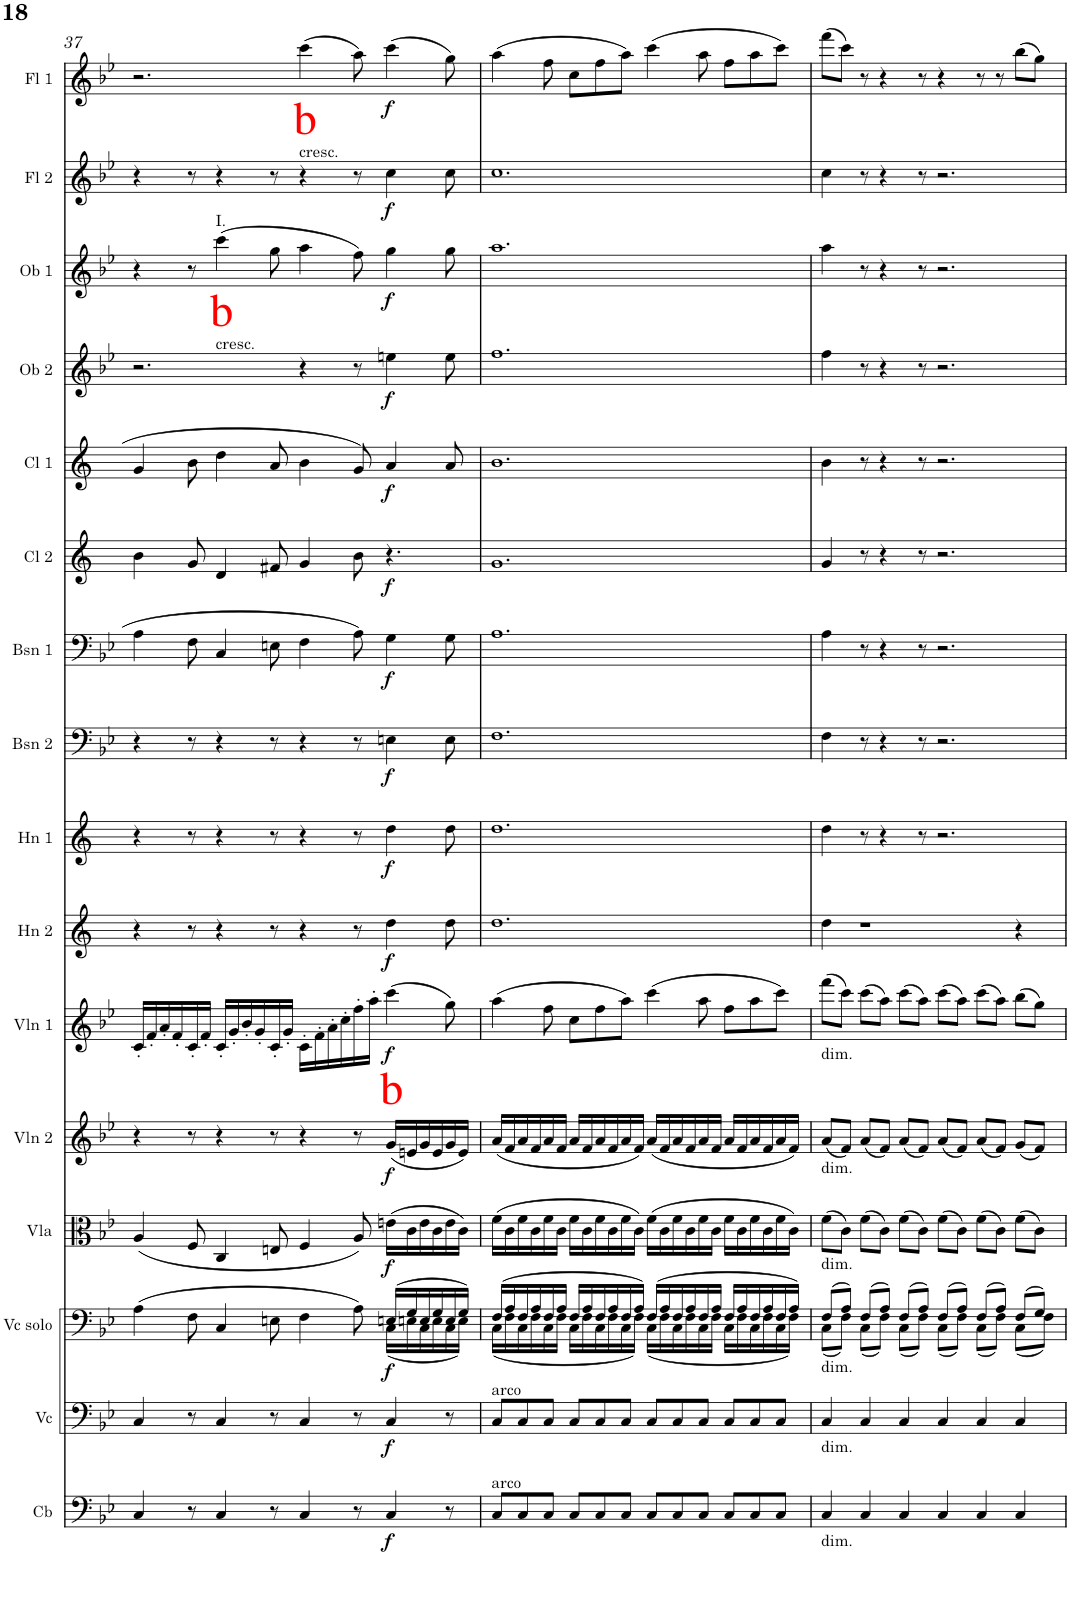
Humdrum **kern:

**kern	**dynam	**kern	**dynam	**kern	**dynam	**kern	**dynam	**kern	**dynam	**kern	**text	**dynam	**kern	**dynam	**kern	**dynam	**kern	**dynam	**kern	**dynam	**kern	**dynam	**kern	**dynam	**kern	**dynam	**kern	**text	**dynam	**kern	**dynam	**kern	**text	**dynam
*part16	*part16	*part15	*part15	*part14	*part14	*part13	*part13	*part12	*part12	*part11	*part11	*part11	*part10	*part10	*part9	*part9	*part8	*part8	*part7	*part7	*part6	*part6	*part5	*part5	*part4	*part4	*part3	*part3	*part3	*part2	*part2	*part1	*part1	*part1
*staff16	*staff16	*staff15	*staff15	*staff14	*staff14	*staff13	*staff13	*staff12	*staff12	*staff11	*staff11	*staff11	*staff10	*staff10	*staff9	*staff9	*staff8	*staff8	*staff7	*staff7	*staff6	*staff6	*staff5	*staff5	*staff4	*staff4	*staff3	*staff3	*staff3	*staff2	*staff2	*staff1	*staff1	*staff1
*I"Contrabass	*	*I"Violoncello	*	*I"Violoncello solo	*	*I"Viola	*	*I"Violin 2	*	*I"Violin 1	*	*	*I"Bb basso Horn 2	*	*I"Bb basso Horn 1	*	*I"Bassoon 2	*	*I"Bassoon 1	*	*I"Bb Clarinet 2	*	*I"Bb Clarinet 1	*	*I"Oboe 2	*	*I"Oboe 1	*	*	*I"Flute 2	*	*I"Flute 1	*	*
*I'Cb	*	*I'Vc	*	*I'Vc solo	*	*I'Vla	*	*I'Vln 2	*	*I'Vln 1	*	*	*I'Hn 2	*	*I'Hn 1	*	*I'Bsn 2	*	*I'Bsn 1	*	*I'Cl 2	*	*I'Cl 1	*	*I'Ob 2	*	*I'Ob 1	*	*	*I'Fl 2	*	*I'Fl 1	*	*
!!LO:PB:g=z
*clefF4	*	*clefF4	*	*clefF4	*	*clefC3	*	*clefG2	*	*clefG2	*	*	*clefG2	*	*clefG2	*	*clefF4	*	*clefF4	*	*clefG2	*	*clefG2	*	*clefG2	*	*clefG2	*	*	*clefG2	*	*clefG2	*	*
*Trd7c12	*	*	*	*	*	*	*	*	*	*	*	*	*Trd8c14	*	*Trd8c14	*	*	*	*	*	*Trd1c2	*	*Trd1c2	*	*	*	*	*	*	*	*	*	*	*
*k[b-e-]	*	*k[b-e-]	*	*k[b-e-]	*	*k[b-e-]	*	*k[b-e-]	*	*k[b-e-]	*	*	*k[]	*	*k[]	*	*k[b-e-]	*	*k[b-e-]	*	*k[]	*	*k[]	*	*k[b-e-]	*	*k[b-e-]	*	*	*k[b-e-]	*	*k[b-e-]	*	*
*M12/8	*	*M12/8	*	*M12/8	*	*M12/8	*	*M12/8	*	*M12/8	*	*	*M12/8	*	*M12/8	*	*M12/8	*	*M12/8	*	*M12/8	*	*M12/8	*	*M12/8	*	*M12/8	*	*	*M12/8	*	*M12/8	*	*
=37	=37	=37	=37	=37	=37	=37	=37	=37	=37	=37	=37	=37	=37	=37	=37	=37	=37	=37	=37	=37	=37	=37	=37	=37	=37	=37	=37	=37	=37	=37	=37	=37	=37	=37
*	*	*	*	*^	*	*	*	*	*	*	*	*	*	*	*	*	*	*	*	*	*	*	*	*	*	*	*	*	*	*	*	*	*	*
4C/	.	4C/	.	(>4A\	8ryy	.	(4A/	.	4r	.	16c'/LL	.	.	4r	.	4r	.	4r	.	4A\	.	4b\	.	4g/	.	2.r	.	4r	.	.	4r	.	2.r	.	.
.	.	.	.	.	.	.	.	.	.	.	16f'/	.	.	.	.	.	.	.	.	.	.	.	.	.	.	.	.	.	.	.	.	.	.	.	.
*	*	*	*	*v	*v	*	*	*	*	*	*	*	*	*	*	*	*	*	*	*	*	*	*	*	*	*	*	*	*	*	*	*	*	*	*
.	.	.	.	.	.	.	.	.	.	16a'/	.	.	.	.	.	.	.	.	.	.	.	.	.	.	.	.	.	.	.	.	.	.	.	.
.	.	.	.	.	.	.	.	.	.	16f'/	.	.	.	.	.	.	.	.	.	.	.	.	.	.	.	.	.	.	.	.	.	.	.	.
8r	.	8r	.	8F\	.	8F/	.	8r	.	16c'/	.	.	8r	.	8r	.	8r	.	8F\	.	8g/	.	8b\	.	.	.	8r	.	.	8r	.	.	.	.
.	.	.	.	.	.	.	.	.	.	16f'/JJ	.	.	.	.	.	.	.	.	.	.	.	.	.	.	.	.	.	.	.	.	.	.	.	.
!	!	!	!	!	!	!	!	!	!	!	!	!	!	!	!	!	!	!	!	!	!	!	!	!	!	!	!LO:TX:b:t=cresc.	!	!	!	!	!	!	!
!	!	!	!	!	!	!	!	!	!	!	!	!	!	!	!	!	!	!	!	!	!	!	!	!	!	!	!LO:TX:a:t=I.	!	!	!	!	!	!	!
!	!	!	!	!	!	!	!	!	!	!	!	!	!	!	!	!	!	!	!	!	!	!	!	!	!	!	!	!LO:LY:b:color=#FF0000	!	!	!	!	!	!
4C/	.	4C/	.	4C/	.	4C/	.	4r	.	16c'/LL	.	.	4r	.	4r	.	4r	.	4C/	.	4d/	.	4dd\	.	.	.	(4ccc\	b	.	4r	.	.	.	.
.	.	.	.	.	.	.	.	.	.	16g'/	.	.	.	.	.	.	.	.	.	.	.	.	.	.	.	.	.	.	.	.	.	.	.	.
.	.	.	.	.	.	.	.	.	.	16b-'/	.	.	.	.	.	.	.	.	.	.	.	.	.	.	.	.	.	.	.	.	.	.	.	.
.	.	.	.	.	.	.	.	.	.	16g'/	.	.	.	.	.	.	.	.	.	.	.	.	.	.	.	.	.	.	.	.	.	.	.	.
8r	.	8r	.	8En\	.	8En/	.	8r	.	16c'/	.	.	8r	.	8r	.	8r	.	8En\	.	8f#X/	.	8a/	.	.	.	8gg\	.	.	8r	.	.	.	.
.	.	.	.	.	.	.	.	.	.	16g'/JJ	.	.	.	.	.	.	.	.	.	.	.	.	.	.	.	.	.	.	.	.	.	.	.	.
!	!	!	!	!	!	!	!	!	!	!	!	!	!	!	!	!	!	!	!	!	!	!	!	!	!	!	!	!	!	!	!	!LO:TX:b:t=cresc.	!	!
!	!	!	!	!	!	!	!	!	!	!	!	!	!	!	!	!	!	!	!	!	!	!	!	!	!	!	!	!	!	!	!	!	!LO:LY:b:color=#FF0000	!
4C/	.	4C/	.	4F\	.	4F/	.	4r	.	16c'\LL	.	.	4r	.	4r	.	4r	.	4F\	.	4g/	.	4b\	.	4r	.	4aa\	.	.	4r	.	(4ccc\	b	.
.	.	.	.	.	.	.	.	.	.	16f'\	.	.	.	.	.	.	.	.	.	.	.	.	.	.	.	.	.	.	.	.	.	.	.	.
.	.	.	.	.	.	.	.	.	.	16a'\	.	.	.	.	.	.	.	.	.	.	.	.	.	.	.	.	.	.	.	.	.	.	.	.
.	.	.	.	.	.	.	.	.	.	16cc'\	.	.	.	.	.	.	.	.	.	.	.	.	.	.	.	.	.	.	.	.	.	.	.	.
8r	.	8r	.	8A\)	.	8A/)	.	8r	.	16ff'\	.	.	8r	.	8r	.	8r	.	8A\	.	8b\	.	8g/	.	8r	.	8ff\)	.	.	8r	.	8aa\)	.	.
.	.	.	.	.	.	.	.	.	.	16aa'\JJ	.	.	.	.	.	.	.	.	.	.	.	.	.	.	.	.	.	.	.	.	.	.	.	.
*	*	*	*	*^	*	*	*	*	*	*	*	*	*	*	*	*	*	*	*	*	*	*	*	*	*	*	*	*	*	*	*	*	*	*
!	!LO:DY:b	!	!LO:DY:b	!	!	!LO:DY:b	!	!LO:DY:b	!	!LO:DY:b	!	!LO:LY:b:color=#FF0000	!LO:DY:b	!	!LO:DY:b	!	!LO:DY:b	!	!LO:DY:b	!	!LO:DY:b	!	!LO:DY:b	!	!LO:DY:b	!	!LO:DY:b	!	!	!LO:DY:b	!	!LO:DY:b	!	!	!LO:DY:b
4C/	f	4C/	f	(16En/LL	(16C\LL	f	(16en\LL	f	(16g/LL	f	(4ccc\	b	f	4dd\	f	4dd\	f	4En\	f	4G\	f	4.r	f	4a/	f	4een\	f	4gg\	.	f	4cc\	f	(4ccc\	.	f
.	.	.	.	16G/	16En\	.	16c\	.	16en/	.	.	.	.	.	.	.	.	.	.	.	.	.	.	.	.	.	.	.	.	.	.	.	.	.	.
.	.	.	.	16E/	16C\	.	16e\	.	16g/	.	.	.	.	.	.	.	.	.	.	.	.	.	.	.	.	.	.	.	.	.	.	.	.	.	.
.	.	.	.	16G/	16E\	.	16c\	.	16e/	.	.	.	.	.	.	.	.	.	.	.	.	.	.	.	.	.	.	.	.	.	.	.	.	.	.
8r	.	8r	.	16E/	16C\	.	16e\	.	16g/	.	8gg\)	.	.	8dd\	.	8dd\	.	8E\	.	8G\	.	.	.	8a/	.	8ee\	.	8gg\	.	.	8cc\	.	8gg\)	.	.
.	.	.	.	16G/JJ)	16E\JJ)	.	16c\JJ)	.	16e/JJ)	.	.	.	.	.	.	.	.	.	.	.	.	.	.	.	.	.	.	.	.	.	.	.	.	.	.
=38	=38	=38	=38	=38	=38	=38	=38	=38	=38	=38	=38	=38	=38	=38	=38	=38	=38	=38	=38	=38	=38	=38	=38	=38	=38	=38	=38	=38	=38	=38	=38	=38	=38	=38	=38
!	!	!LO:TX:a:t=arco	!	!	!	!	!	!	!	!	!	!	!	!	!	!	!	!	!	!	!	!	!	!	!	!	!	!	!	!	!	!	!	!	!
!LO:TX:a:t=arco	!	!	!	!	!	!	!	!	!	!	!	!	!	!	!	!	!	!	!	!	!	!	!	!	!	!	!	!	!	!	!	!	!	!	!
8C/L	.	8C/L	.	(16F/LL	(16C\LL	.	(16f\LL	.	(16a/LL	.	(4aa\	.	.	1.dd	.	1.dd	.	1.F	.	1.A	.	1.g	.	1.b	.	1.ff	.	1.aa	.	.	1.cc	.	(4aa\	.	.
.	.	.	.	16A/	16F\	.	16c\	.	16f/	.	.	.	.	.	.	.	.	.	.	.	.	.	.	.	.	.	.	.	.	.	.	.	.	.	.
8C/	.	8C/	.	16F/	16C\	.	16f\	.	16a/	.	.	.	.	.	.	.	.	.	.	.	.	.	.	.	.	.	.	.	.	.	.	.	.	.	.
.	.	.	.	16A/	16F\	.	16c\	.	16f/	.	.	.	.	.	.	.	.	.	.	.	.	.	.	.	.	.	.	.	.	.	.	.	.	.	.
8C/J	.	8C/J	.	16F/	16C\	.	16f\	.	16a/	.	8ff\	.	.	.	.	.	.	.	.	.	.	.	.	.	.	.	.	.	.	.	.	.	8ff\	.	.
.	.	.	.	16A/JJ	16F\JJ	.	16c\JJ	.	16f/JJ	.	.	.	.	.	.	.	.	.	.	.	.	.	.	.	.	.	.	.	.	.	.	.	.	.	.
8C/L	.	8C/L	.	16F/LL	16C\LL	.	16f\LL	.	16a/LL	.	8cc\L	.	.	.	.	.	.	.	.	.	.	.	.	.	.	.	.	.	.	.	.	.	8cc\L	.	.
.	.	.	.	16A/	16F\	.	16c\	.	16f/	.	.	.	.	.	.	.	.	.	.	.	.	.	.	.	.	.	.	.	.	.	.	.	.	.	.
8C/	.	8C/	.	16F/	16C\	.	16f\	.	16a/	.	8ff\	.	.	.	.	.	.	.	.	.	.	.	.	.	.	.	.	.	.	.	.	.	8ff\	.	.
.	.	.	.	16A/	16F\	.	16c\	.	16f/	.	.	.	.	.	.	.	.	.	.	.	.	.	.	.	.	.	.	.	.	.	.	.	.	.	.
8C/J	.	8C/J	.	16F/	16C\	.	16f\	.	16a/	.	8aa\J)	.	.	.	.	.	.	.	.	.	.	.	.	.	.	.	.	.	.	.	.	.	8aa\J)	.	.
.	.	.	.	16A/JJ)	16F\JJ)	.	16c\JJ)	.	16f/JJ)	.	.	.	.	.	.	.	.	.	.	.	.	.	.	.	.	.	.	.	.	.	.	.	.	.	.
8C/L	.	8C/L	.	(16F/LL	(16C\LL	.	(16f\LL	.	(16a/LL	.	(4ccc\	.	.	.	.	.	.	.	.	.	.	.	.	.	.	.	.	.	.	.	.	.	(4ccc\	.	.
.	.	.	.	16A/	16F\	.	16c\	.	16f/	.	.	.	.	.	.	.	.	.	.	.	.	.	.	.	.	.	.	.	.	.	.	.	.	.	.
8C/	.	8C/	.	16F/	16C\	.	16f\	.	16a/	.	.	.	.	.	.	.	.	.	.	.	.	.	.	.	.	.	.	.	.	.	.	.	.	.	.
.	.	.	.	16A/	16F\	.	16c\	.	16f/	.	.	.	.	.	.	.	.	.	.	.	.	.	.	.	.	.	.	.	.	.	.	.	.	.	.
8C/J	.	8C/J	.	16F/	16C\	.	16f\	.	16a/	.	8aa\	.	.	.	.	.	.	.	.	.	.	.	.	.	.	.	.	.	.	.	.	.	8aa\	.	.
.	.	.	.	16A/JJ	16F\JJ	.	16c\JJ	.	16f/JJ	.	.	.	.	.	.	.	.	.	.	.	.	.	.	.	.	.	.	.	.	.	.	.	.	.	.
8C/L	.	8C/L	.	16F/LL	16C\LL	.	16f\LL	.	16a/LL	.	8ff\L	.	.	.	.	.	.	.	.	.	.	.	.	.	.	.	.	.	.	.	.	.	8ff\L	.	.
.	.	.	.	16A/	16F\	.	16c\	.	16f/	.	.	.	.	.	.	.	.	.	.	.	.	.	.	.	.	.	.	.	.	.	.	.	.	.	.
8C/	.	8C/	.	16F/	16C\	.	16f\	.	16a/	.	8aa\	.	.	.	.	.	.	.	.	.	.	.	.	.	.	.	.	.	.	.	.	.	8aa\	.	.
.	.	.	.	16A/	16F\	.	16c\	.	16f/	.	.	.	.	.	.	.	.	.	.	.	.	.	.	.	.	.	.	.	.	.	.	.	.	.	.
8C/J	.	8C/J	.	16F/	16C\	.	16f\	.	16a/	.	8ccc\J)	.	.	.	.	.	.	.	.	.	.	.	.	.	.	.	.	.	.	.	.	.	8ccc\J)	.	.
.	.	.	.	16A/JJ)	16F\JJ)	.	16c\JJ)	.	16f/JJ)	.	.	.	.	.	.	.	.	.	.	.	.	.	.	.	.	.	.	.	.	.	.	.	.	.	.
=39	=39	=39	=39	=39	=39	=39	=39	=39	=39	=39	=39	=39	=39	=39	=39	=39	=39	=39	=39	=39	=39	=39	=39	=39	=39	=39	=39	=39	=39	=39	=39	=39	=39	=39	=39
!	!	!	!	!	!	!	!	!	!	!	!LO:TX:b:t=dim.	!	!	!	!	!	!	!	!	!	!	!	!	!	!	!	!	!	!	!	!	!	!	!	!
!	!	!	!	!	!	!	!	!	!LO:TX:b:t=dim.	!	!	!	!	!	!	!	!	!	!	!	!	!	!	!	!	!	!	!	!	!	!	!	!	!	!
!	!	!	!	!	!	!	!LO:TX:b:t=dim.	!	!	!	!	!	!	!	!	!	!	!	!	!	!	!	!	!	!	!	!	!	!	!	!	!	!	!	!
!	!	!	!	!LO:TX:b:t=dim.	!	!	!	!	!	!	!	!	!	!	!	!	!	!	!	!	!	!	!	!	!	!	!	!	!	!	!	!	!	!	!
!	!	!LO:TX:b:t=dim.	!	!	!	!	!	!	!	!	!	!	!	!	!	!	!	!	!	!	!	!	!	!	!	!	!	!	!	!	!	!	!	!	!
!LO:TX:b:t=dim.	!	!	!	!	!	!	!	!	!	!	!	!	!	!	!	!	!	!	!	!	!	!	!	!	!	!	!	!	!	!	!	!	!	!	!
4C/	.	4C/	.	(8F/L	(8C\L	.	(8f\L	.	(8a/L	.	(8fff\L	.	.	4dd\	.	4dd\	.	4F\	.	4A\	.	4g/	.	4b\	.	4ff\	.	4aa\	.	.	4cc\	.	(8fff\L	.	.
.	.	.	.	8A/J)	8F\J)	.	8c\J)	.	8f/J)	.	8ccc\J)	.	.	.	.	.	.	.	.	.	.	.	.	.	.	.	.	.	.	.	.	.	8ccc\J)	.	.
4C/	.	4C/	.	(8F/L	(8C\L	.	(8f\L	.	(8a/L	.	(8ccc\L	.	.	1r	.	8r	.	8r	.	8r	.	8r	.	8r	.	8r	.	8r	.	.	8r	.	8r	.	.
.	.	.	.	8A/J)	8F\J)	.	8c\J)	.	8f/J)	.	8aa\J)	.	.	.	.	4r	.	4r	.	4r	.	4r	.	4r	.	4r	.	4r	.	.	4r	.	4r	.	.
4C/	.	4C/	.	(8F/L	(8C\L	.	(8f\L	.	(8a/L	.	(8ccc\L	.	.	.	.	.	.	.	.	.	.	.	.	.	.	.	.	.	.	.	.	.	.	.	.
.	.	.	.	8A/J)	8F\J)	.	8c\J)	.	8f/J)	.	8aa\J)	.	.	.	.	8r	.	8r	.	8r	.	8r	.	8r	.	8r	.	8r	.	.	8r	.	8r	.	.
4C/	.	4C/	.	(8F/L	(8C\L	.	(8f\L	.	(8a/L	.	(8ccc\L	.	.	.	.	2.r	.	2.r	.	2.r	.	2.r	.	2.r	.	2.r	.	2.r	.	.	2.r	.	4r	.	.
.	.	.	.	8A/J)	8F\J)	.	8c\J)	.	8f/J)	.	8aa\J)	.	.	.	.	.	.	.	.	.	.	.	.	.	.	.	.	.	.	.	.	.	.	.	.
4C/	.	4C/	.	(8F/L	(8C\L	.	(8f\L	.	(8a/L	.	(8ccc\L	.	.	.	.	.	.	.	.	.	.	.	.	.	.	.	.	.	.	.	.	.	8r	.	.
.	.	.	.	8A/J)	8F\J)	.	8c\J)	.	8f/J)	.	8aa\J)	.	.	.	.	.	.	.	.	.	.	.	.	.	.	.	.	.	.	.	.	.	8r	.	.
4C/	.	4C/	.	(8F/L	(8C\L	.	(8f\L	.	(8g/L	.	(8bb-\L	.	.	4r	.	.	.	.	.	.	.	.	.	.	.	.	.	.	.	.	.	.	(8bb-\L	.	.
.	.	.	.	8G/J)	8F\J)	.	8c\J)	.	8f/J)	.	8gg\J)	.	.	.	.	.	.	.	.	.	.	.	.	.	.	.	.	.	.	.	.	.	8gg\J)	.	.
*	*	*	*	*v	*v	*	*	*	*	*	*	*	*	*	*	*	*	*	*	*	*	*	*	*	*	*	*	*	*	*	*	*	*	*	*
=	=	=	=	=	=	=	=	=	=	=	=	=	=	=	=	=	=	=	=	=	=	=	=	=	=	=	=	=	=	=	=	=	=	=
*-	*-	*-	*-	*-	*-	*-	*-	*-	*-	*-	*-	*-	*-	*-	*-	*-	*-	*-	*-	*-	*-	*-	*-	*-	*-	*-	*-	*-	*-	*-	*-	*-	*-	*-
